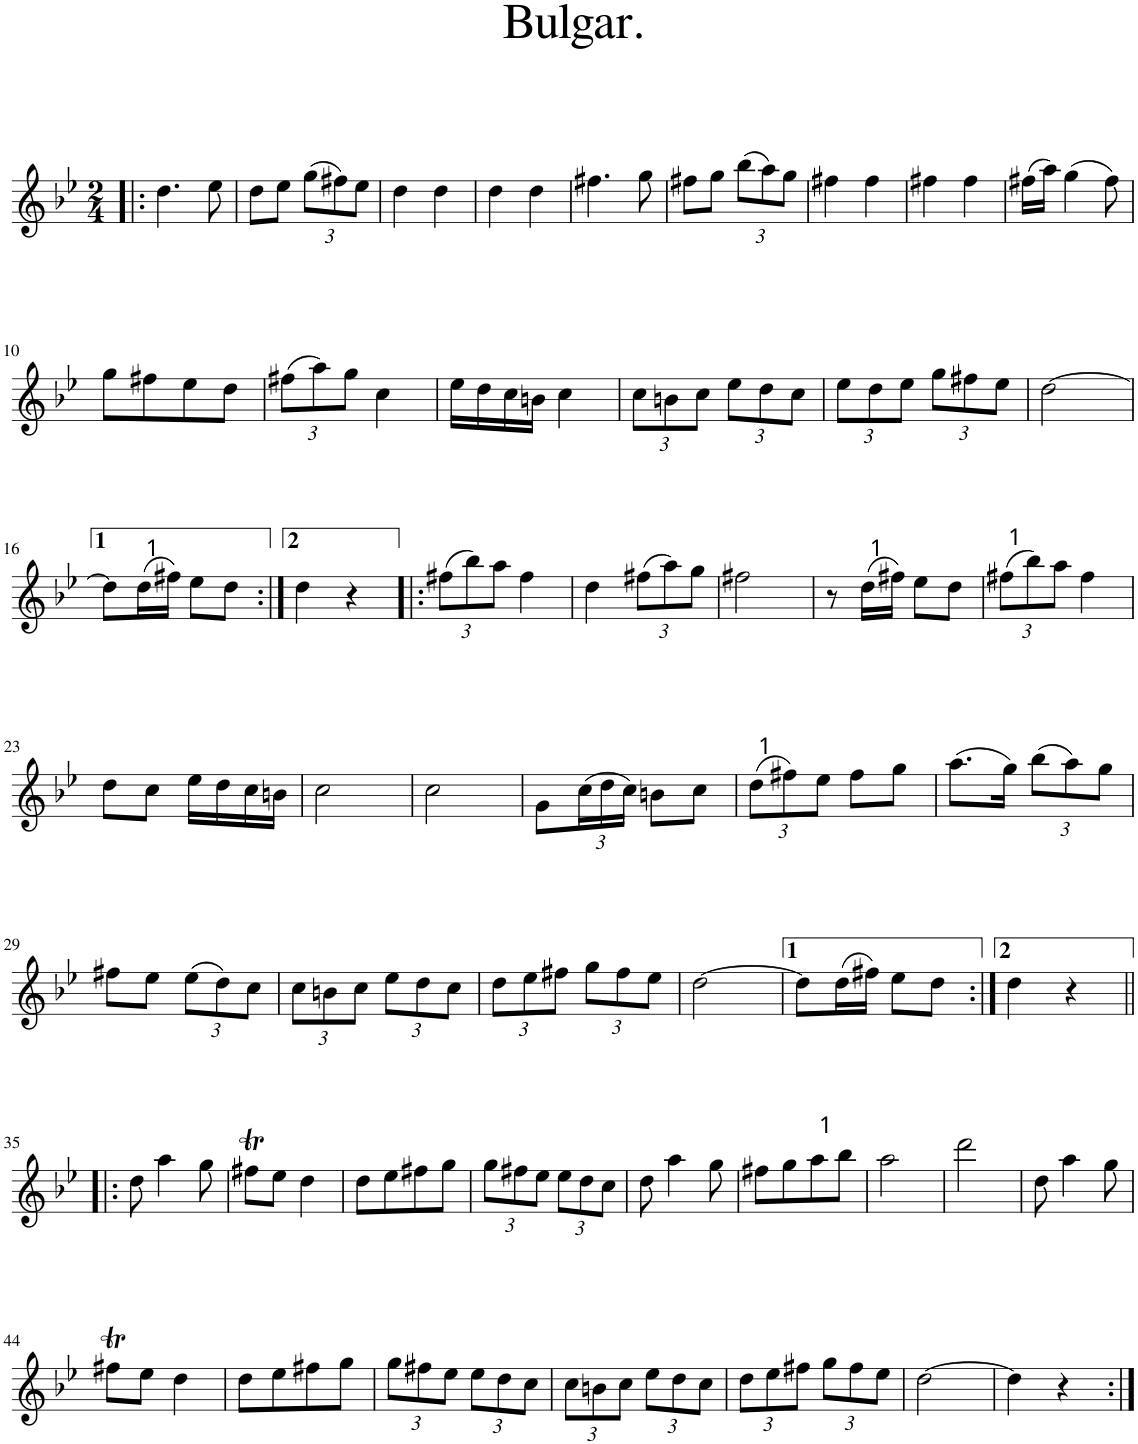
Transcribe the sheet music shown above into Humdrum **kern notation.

**kern
*part1
*staff1
*I"Piano
*I'Pno.
*clefG2
*k[b-e-]
*g:
*M2/4
=1!|:
4.dd\
8ee-\
=2
8dd\L
8ee-\J
*Xbrackettup
(12gg\L
12ff#X\)
12ee-\J
=3
4dd\
4dd\
=4
4dd\
4dd\
=5
4.ff#X\
8gg\
=6
8ff#X\L
8gg\J
(12bb-\L
12aa\)
12gg\J
=7
4ff#X\
4ff#\
=8
4ff#X\
4ff#\
=9
(16ff#X\LL
16aa\JJ)
(4gg\
8ff#\)
!!LO:LB:g=z
=10
8gg\L
8ff#X\
8ee-\
8dd\J
=11
(12ff#X\L
12aa\)
12gg\J
4cc\
=12
16ee-\LL
16dd\
16cc\
16bn\JJ
4cc\
=13
12cc\L
12bn\
12cc\J
12ee-\L
12dd\
12cc\J
=14
12ee-\L
12dd\
12ee-\J
12gg\L
12ff#X\
12ee-\J
=15
[2dd\
!!LO:LB:g=z
=16
8dd\L]
(16dd\L
16ff#X\JJ)
8ee-\L
8dd\J
=17:|!
4dd\
4r
=18!|:
(12ff#X\L
12bb-\)
12aa\J
4ff#\
=19
4dd\
(12ff#X\L
12aa\)
12gg\J
=20
2ff#X\
=21
8r
(16dd\LL
16ff#X\JJ)
8ee-\L
8dd\J
=22
(12ff#X\L
12bb-\)
12aa\J
4ff#\
!!LO:LB:g=z
=23
8dd\L
8cc\J
16ee-\LL
16dd\
16cc\
16bn\JJ
=24
2cc\
=25
2cc\
=26
8g\L
(24cc\L
24dd\
24cc\JJ)
8bn\L
8cc\J
=27
(12dd\L
12ff#X\)
12ee-\J
8ff#\L
8gg\J
=28
(8.aa\L
16gg\Jk)
(12bb-\L
12aa\)
12gg\J
!!LO:LB:g=z
=29
8ff#X\L
8ee-\J
(12ee-\L
12dd\)
12cc\J
=30
12cc\L
12bn\
12cc\J
12ee-\L
12dd\
12cc\J
=31
12dd\L
12ee-\
12ff#X\J
12gg\L
12ff#\
12ee-\J
=32
[2dd\
=33
8dd\L]
(16dd\L
16ff#X\JJ)
8ee-\L
8dd\J
=34:|!
4dd\
4r
!!LO:LB:g=z
=35!|:
8dd\
4aa\
8gg\
=36
8ff#Xt\L
8ee-\J
4dd\
=37
8dd\L
8ee-\
8ff#X\
8gg\J
=38
12gg\L
12ff#X\
12ee-\J
12ee-\L
12dd\
12cc\J
=39
8dd\
4aa\
8gg\
=40
8ff#X\L
8gg\
8aa\
8bb-\J
=41
2aa\
=42
2ddd\
=43
8dd\
4aa\
8gg\
!!LO:LB:g=z
=44
8ff#Xt\L
8ee-\J
4dd\
=45
8dd\L
8ee-\
8ff#X\
8gg\J
=46
12gg\L
12ff#X\
12ee-\J
12ee-\L
12dd\
12cc\J
=47
12cc\L
12bn\
12cc\J
12ee-\L
12dd\
12cc\J
=48
12dd\L
12ee-\
12ff#X\J
12gg\L
12ff#\
12ee-\J
=49
[2dd\
=50
4dd\]
4r
=:|!
*-
